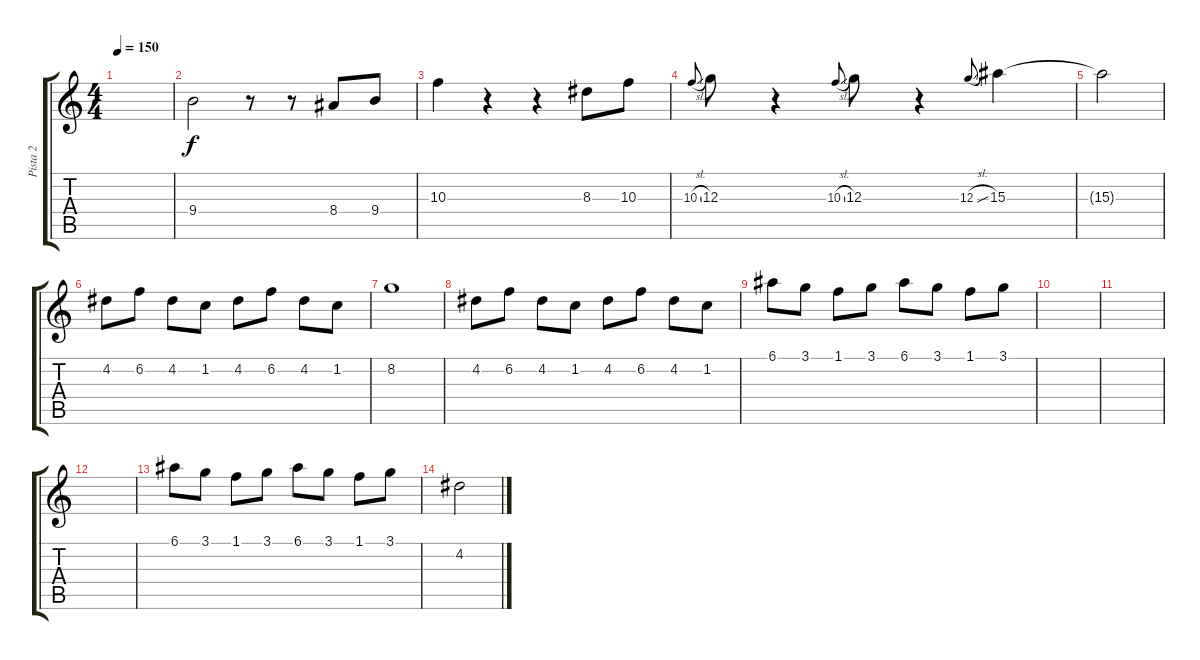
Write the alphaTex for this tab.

\track ("Pista 2" "Pista 2") {instrument distortionguitar}
\staff {score tabs}
\tuning (E4 B3 G3 D3 A2 E2) {hide}
\ts (4 4)
\tempo 150
\clef g2
\ks c
|
9.4.2 r.8 r.8 8.4.8 9.4.8 |
10.3.4 r.4 r.4 8.3.8 10.3.8 |
10.3{sl}.8{gr onbeat} 12.3.8 r.4 10.3{sl}.8{gr onbeat} 12.3.8 r.4 12.3{sl}.8{gr onbeat} 15.3.4 |
15.3{t}.2 |
4.2.8 6.2.8 4.2.8 1.2.8 4.2.8 6.2.8 4.2.8 1.2.8 |
8.2.1 |
4.2.8 6.2.8 4.2.8 1.2.8 4.2.8 6.2.8 4.2.8 1.2.8 |
6.1.8 3.1.8 1.1.8 3.1.8 6.1.8 3.1.8 1.1.8 3.1.8 |
|
|
|
6.1.8 3.1.8 1.1.8 3.1.8 6.1.8 3.1.8 1.1.8 3.1.8 |
4.2.2
